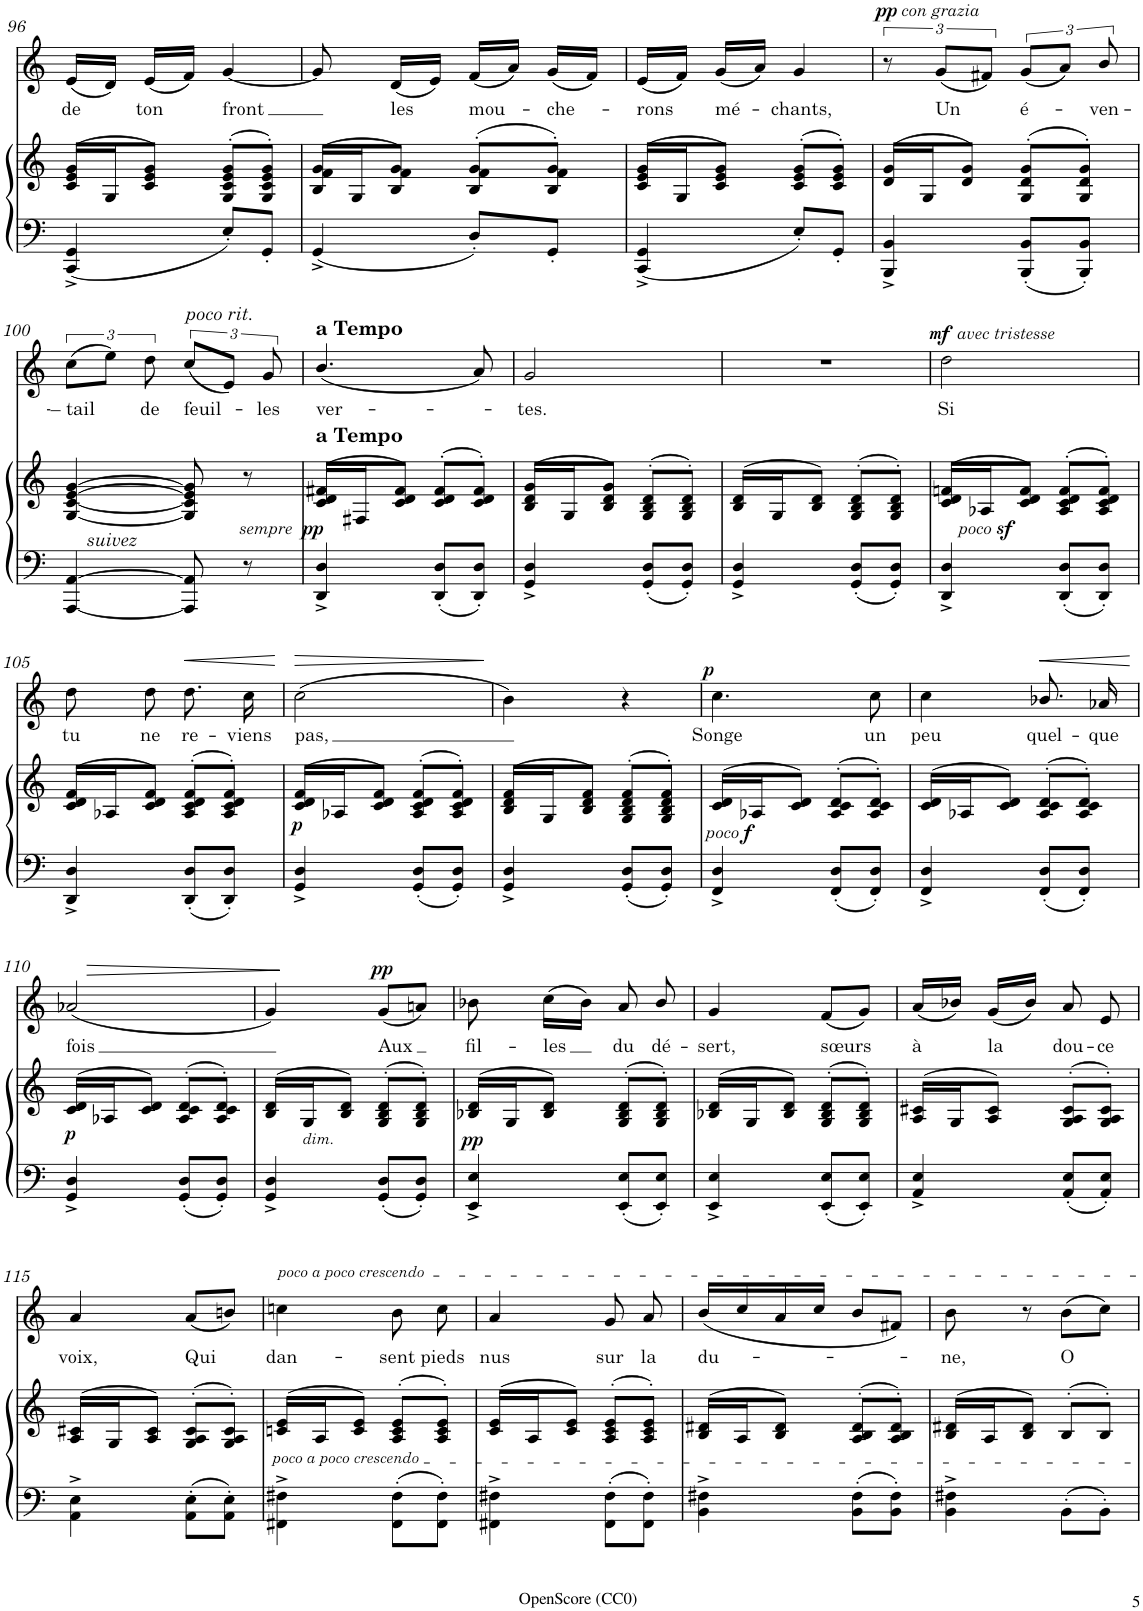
**kern	**kern	**dynam	**kern	**text	**dynam	**kern
*part3	*part3	*part3	*part2	*part2	*part2	*part1
*staff4	*staff3	*staff3/4	*staff2	*staff2	*staff2	*staff1
*I"Piano	*	*	*I"Chant Voice	*	*	*I"Voice
*I'Pno	*	*	*	*	*	*
!!LO:PB:g=z
*clefF4	*clefG2	*	*clefG2	*	*	*clefG2
*k[]	*k[]	*	*k[]	*	*	*k[]
*M2/4	*M2/4	*	*M2/4	*	*	*M2/4
=96	=96	=96	=96	=96	=96	=96
!	!	!	!	!LO:LY:b	!	!
4CC/^ 4GG/^	(>16c/ 16e/ 16g/LL	.	(16e/LL	de	.	2r
.	16G/J	.	16d/JJ)	.	.	.
!	!	!	!	!LO:LY:b	!	!
.	8c/ 8e/ 8g/J)	.	(16e/LL	ton	.	.
.	.	.	16f/JJ)	.	.	.
!	!	!	!	!LO:LY:b	!	!
8E'/L	(>8G/'> 8c/'> 8e/'> 8g/'>L	.	[4g/	front	.	.
8GG'/J	8G/'> 8c/'> 8e/'> 8g/'>J)	.	.	.	.	.
=97	=97	=97	=97	=97	=97	=97
4GG^/	(>16B/ 16f/ 16g/LL	.	8g/]	.	.	2r
.	16G/J	.	.	.	.	.
!	!	!	!	!LO:LY:b	!	!
.	8B/ 8f/ 8g/J)	.	(16d/LL	les	.	.
.	.	.	16e/JJ)	.	.	.
!	!	!	!	!LO:LY:b	!	!
8D'/L	(>8B/'> 8f/'> 8g/'>L	.	(16f/LL	mou-	.	.
.	.	.	16a/JJ)	.	.	.
!	!	!	!	!LO:LY:b	!	!
8GG'/J	8B/'> 8f/'> 8g/'>J)	.	(16g/LL	-che-	.	.
.	.	.	16f/JJ)	.	.	.
=98	=98	=98	=98	=98	=98	=98
!	!	!	!	!LO:LY:b	!	!
4CC/^ 4GG/^	(>16c/ 16e/ 16g/LL	.	(16e/LL	-rons	.	2r
.	16G/J	.	16f/JJ)	.	.	.
!	!	!	!	!LO:LY:b	!	!
.	8c/ 8e/ 8g/J)	.	(16g/LL	mé-	.	.
.	.	.	16a/JJ)	.	.	.
!	!	!	!	!LO:LY:b	!	!
8E'/L	(>8c/'> 8e/'> 8g/'>L	.	4g/	-chants,	.	.
8GG'/J	8c/'> 8e/'> 8g/'>J)	.	.	.	.	.
=99	=99	=99	=99	=99	=99	=99
!	!	!	!	!	!LO:DY:a	!
!	!	!	!	!	!LO:DY:n=1:a	!
4BBB/^ 4BB/^	(>16d/ 16g/LL	.	12r	.	pp other-dynamics	2r
.	16G/J	.	.	.	.	.
!	!	!	!	!LO:LY:b	!	!
.	.	.	(12g/L	Un	.	.
.	8d/ 8g/J)	.	.	.	.	.
.	.	.	12f#X/J)	.	.	.
!	!	!	!	!LO:LY:b	!	!
8BBB/' 8BB/'L	(>8G/'> 8d/'> 8g/'>L	.	(12g/L	é-	.	.
.	.	.	12a/J)	.	.	.
8BBB/' 8BB/'J	8G/'> 8d/'> 8g/'>J)	.	.	.	.	.
!	!	!	!	!LO:LY:b	!	!
.	.	.	12b/	-ven-	.	.
!!LO:LB:g=z
=100	=100	=100	=100	=100	=100	=100
!	!LO:TX:b:i:t=suivez	!	!	!	!	!
!	!	!	!	!LO:LY:b	!	!
[4AAA/ [4AA/	[4G/ [4c/ [>4e/ [4g/	.	(12cc\L	-– tail	.	2r
.	.	.	12ee\J)	.	.	.
!	!	!	!	!LO:LY:b	!	!
.	.	.	12dd\	de	.	.
!	!	!	!LO:TX:a:i:t=poco rit.	!	!	!
!	!	!	!	!LO:LY:b	!	!
8AAA/] 8AA/]	8G/] 8c/] 8e/] 8g/]	.	(12cc/L	feuil-	.	.
.	.	.	12e/J)	.	.	.
8r	8r	.	.	.	.	.
!	!	!	!	!LO:LY:b	!	!
.	.	.	12g/	-les	.	.
=101	=101	=101	=101	=101	=101	=101
!	!	!	!	!	!	!LO:TX:a:B:t=a Tempo
!	!	!	!	!	!	!LO:TX:b:B:t=a Tempo
!	!	!LO:DY:b	!	!LO:LY:b	!	!
!	!	!LO:DY:n=1:b	!	!	!	!
4DD/^ 4D/^	(>16c/ 16d/ 16f#X/LL	other-dynamics pp	(4.b/	ver-	.	2r
.	16F#X/J	.	.	.	.	.
.	8c/ 8d/ 8f#/J)	.	.	.	.	.
8DD/' 8D/'L	(>8c/'> 8d/'> 8f#/'>L	.	.	.	.	.
8DD/' 8D/'J	8c/'> 8d/'> 8f#/'>J)	.	8a/)	.	.	.
=102	=102	=102	=102	=102	=102	=102
!	!	!	!	!LO:LY:b	!	!
4GG/^ 4D/^	(>16B/ 16d/ 16g/LL	.	2g/	-tes.	.	2r
.	16G/J	.	.	.	.	.
.	8B/ 8d/ 8g/J)	.	.	.	.	.
8GG/' 8D/'L	(>8G/'> 8B/'> 8d/'>L	.	.	.	.	.
8GG/' 8D/'J	8G/'> 8B/'> 8d/'>J)	.	.	.	.	.
=103	=103	=103	=103	=103	=103	=103
4GG/^ 4D/^	(>16B/ 16d/LL	.	2r	.	.	2r
.	16G/J	.	.	.	.	.
.	8B/ 8d/J)	.	.	.	.	.
8GG/' 8D/'L	(>8G/'> 8B/'> 8d/'>L	.	.	.	.	.
8GG/' 8D/'J	8G/'> 8B/'> 8d/'>J)	.	.	.	.	.
=104	=104	=104	=104	=104	=104	=104
!	!	!LO:DY:b	!	!LO:LY:b	!LO:DY:a	!
!	!	!	!	!	!LO:DY:n=1:a	!
4DD/^ 4D/^	(>16c/z< 16d/z< 16fn/z<LL	other-dynamics	2dd\	Si	mf other-dynamics	2r
.	16A-X/J	.	.	.	.	.
.	8c/ 8d/ 8f/J)	.	.	.	.	.
8DD/' 8D/'L	(>8A-/'> 8c/'> 8d/'> 8f/'>L	.	.	.	.	.
8DD/' 8D/'J	8A-/'> 8c/'> 8d/'> 8f/'>J)	.	.	.	.	.
!!LO:LB:g=z
=105	=105	=105	=105	=105	=105	=105
!	!	!	!	!LO:LY:b	!	!
4DD/^ 4D/^	(>16c/ 16d/ 16f/LL	.	8dd\	tu	.	2r
.	16A-X/J	.	.	.	.	.
!	!	!	!	!LO:LY:b	!	!
.	8c/ 8d/ 8f/J)	.	8dd\	ne	.	.
!	!	!	!	!LO:LY:b	!LO:HP:b	!
8DD/' 8D/'L	(>8A-/'> 8c/'> 8d/'> 8f/'>L	.	8.dd\	re-	<	.
8DD/' 8D/'J	8A-/'> 8c/'> 8d/'> 8f/'>J)	.	.	.	.	.
!	!	!	!	!LO:LY:b	!	!
.	.	.	16cc\	-viens	.	.
.	.	.	.	.	[	.
=106	=106	=106	=106	=106	=106	=106
!	!	!LO:DY:b	!	!LO:LY:b	!LO:HP:b	!
4GG/^ 4D/^	(>16c/ 16d/ 16f/LL	p	(2cc\	pas,	>	2r
.	16A-X/J	.	.	.	.	.
.	8c/ 8d/ 8f/J)	.	.	.	.	.
8GG/' 8D/'L	(>8A-/'> 8c/'> 8d/'> 8f/'>L	.	.	.	.	.
8GG/' 8D/'J	8A-/'> 8c/'> 8d/'> 8f/'>J)	.	.	.	.	.
.	.	.	.	.	]	.
=107	=107	=107	=107	=107	=107	=107
4GG/^ 4D/^	(>16B/ 16d/ 16f/LL	.	4b\)	.	.	2r
.	16G/J	.	.	.	.	.
.	8B/ 8d/ 8f/J)	.	.	.	.	.
8GG/' 8D/'L	(>8G/'> 8B/'> 8d/'> 8f/'>L	.	4r	.	.	.
8GG/' 8D/'J	8G/'> 8B/'> 8d/'> 8f/'>J)	.	.	.	.	.
=108	=108	=108	=108	=108	=108	=108
!	!	!LO:DY:b	!	!LO:LY:b	!	!
!	!	!LO:DY:n=1:b	!	!	!LO:DY:a	!
4FF/^ 4D/^	(>16c/ 16d/LL	other-dynamics f	4.cc\	Songe	p	2r
.	16A-X/J	.	.	.	.	.
.	8c/ 8d/J)	.	.	.	.	.
8FF/' 8D/'L	(>8A-/'> 8c/'> 8d/'>L	.	.	.	.	.
!	!	!	!	!LO:LY:b	!	!
8FF/' 8D/'J	8A-/'> 8c/'> 8d/'>J)	.	8cc\	un	.	.
=109	=109	=109	=109	=109	=109	=109
!	!	!	!	!LO:LY:b	!	!
4FF/^ 4D/^	(>16c/ 16d/LL	.	4cc\	peu	.	2r
.	16A-X/J	.	.	.	.	.
.	8c/ 8d/J)	.	.	.	.	.
!	!	!	!	!LO:LY:b	!LO:HP:b	!
8FF/' 8D/'L	(>8A-/'> 8c/'> 8d/'>L	.	8.b-X/	quel-	<	.
8FF/' 8D/'J	8A-/'> 8c/'> 8d/'>J)	.	.	.	.	.
!	!	!	!	!LO:LY:b	!	!
.	.	.	16a-X/	-que	.	.
.	.	.	.	.	[	.
!!LO:LB:g=z
=110	=110	=110	=110	=110	=110	=110
!	!	!LO:DY:b	!	!LO:LY:b	!LO:HP:b	!
4GG/^ 4D/^	(>16c/ 16d/LL	p	(2a-X/	fois	>	2r
.	16A-X/J	.	.	.	.	.
.	8c/ 8d/J)	.	.	.	.	.
8GG/' 8D/'L	(>8A-/'> 8c/'> 8d/'>L	.	.	.	.	.
8GG/' 8D/'J	8A-/'> 8c/'> 8d/'>J)	.	.	.	.	.
.	.	.	.	.	]	.
=111	=111	=111	=111	=111	=111	=111
4GG/^ 4D/^	(>16B/ 16d/LL	.	4g/)	.	.	2r
!	!LO:TX:b:i:t=dim.	!	!	!	!	!
.	16G/J	.	.	.	.	.
.	8B/ 8d/J)	.	.	.	.	.
!	!	!	!	!LO:LY:b	!LO:DY:a	!
8GG/' 8D/'L	(>8G/'> 8B/'> 8d/'>L	.	(8g/L	Aux	pp	.
8GG/' 8D/'J	8G/'> 8B/'> 8d/'>J)	.	8an/J)	.	.	.
=112	=112	=112	=112	=112	=112	=112
!	!	!LO:DY:b	!	!LO:LY:b	!	!
4EE/^ 4E/^	(>16B-X/ 16d/LL	pp	8b-X\	fil-	.	2r
.	16G/J	.	.	.	.	.
!	!	!	!	!LO:LY:b	!	!
.	8B-/ 8d/J)	.	(16cc\LL	-les	.	.
.	.	.	16b-\JJ)	.	.	.
!	!	!	!	!LO:LY:b	!	!
8EE/' 8E/'L	(>8G/'> 8B-/'> 8d/'>L	.	8a/	du	.	.
!	!	!	!	!LO:LY:b	!	!
8EE/' 8E/'J	8G/'> 8B-/'> 8d/'>J)	.	8b-/	dé-	.	.
=113	=113	=113	=113	=113	=113	=113
!	!	!	!	!LO:LY:b	!	!
4EE/^ 4E/^	(>16B-X/ 16d/LL	.	4g/	-sert,	.	2r
.	16G/J	.	.	.	.	.
.	8B-/ 8d/J)	.	.	.	.	.
!	!	!	!	!LO:LY:b	!	!
8EE/' 8E/'L	(>8G/'> 8B-/'> 8d/'>L	.	(8f/L	sœurs	.	.
8EE/' 8E/'J	8G/'> 8B-/'> 8d/'>J)	.	8g/J)	.	.	.
=114	=114	=114	=114	=114	=114	=114
!	!	!	!	!LO:LY:b	!	!
4AA/^ 4E/^	(>16A/ 16c#X/LL	.	(16a/LL	à	.	2r
.	16G/J	.	16b-X/JJ)	.	.	.
!	!	!	!	!LO:LY:b	!	!
.	8A/ 8c#/J)	.	(16g/LL	la	.	.
.	.	.	16b-/JJ)	.	.	.
!	!	!	!	!LO:LY:b	!	!
8AA/' 8E/'L	(>8G/'> 8A/'> 8c#/'>L	.	8a/	dou-	.	.
!	!	!	!	!LO:LY:b	!	!
8AA/' 8E/'J	8G/'> 8A/'> 8c#/'>J)	.	8e/	-ce	.	.
!!LO:LB:g=z
=115	=115	=115	=115	=115	=115	=115
!	!	!	!	!LO:LY:b	!	!
4AA\^> 4E\^>	(>16A/ 16c#X/LL	.	4a/	voix,	.	2r
.	16G/J	.	.	.	.	.
.	8A/ 8c#/J)	.	.	.	.	.
!	!	!	!	!LO:LY:b	!	!
8AA\'> 8E\'>L	(>8G/'> 8A/'> 8c#/'>L	.	(8a/L	Qui	.	.
8AA\'> 8E\'>J	8G/'> 8A/'> 8c#/'>J)	.	8bn/J)	.	.	.
=116	=116	=116	=116	=116	=116	=116
!	!	!	!LO:TX:a:i:t=poco a poco crescendo	!	!	!
!	!LO:TX:b:i:t=poco a poco crescendo	!	!	!	!	!
!	!	!	!	!LO:LY:b	!	!
4FF#X\^> 4F#X\^>	(>16cn/ 16e/LL	.	4ccn\	dan-	.	2r
.	16A/J	.	.	.	.	.
.	8c/ 8e/J)	.	.	.	.	.
!	!	!	!	!LO:LY:b	!	!
8FF#\'> 8F#\'>L	(>8A/'> 8c/'> 8e/'>L	.	8b\	-sent	.	.
!	!	!	!	!LO:LY:b	!	!
8FF#\'> 8F#\'>J	8A/'> 8c/'> 8e/'>J)	.	8cc\	pieds	.	.
=117	=117	=117	=117	=117	=117	=117
!	!	!	!	!LO:LY:b	!	!
4FF#X\^> 4F#X\^>	(>16c/ 16e/LL	.	4a/	nus	.	2r
.	16A/J	.	.	.	.	.
.	8c/ 8e/J)	.	.	.	.	.
!	!	!	!	!LO:LY:b	!	!
8FF#\'> 8F#\'>L	(>8A/'> 8c/'> 8e/'>L	.	8g/	sur	.	.
!	!	!	!	!LO:LY:b	!	!
8FF#\'> 8F#\'>J	8A/'> 8c/'> 8e/'>J)	.	8a/	la	.	.
=118	=118	=118	=118	=118	=118	=118
!	!	!	!	!LO:LY:b	!	!
4BB\^> 4F#X\^>	(>16B/ 16d#X/LL	.	(16b/LL	du-	.	2r
.	16A/J	.	16cc/	.	.	.
.	8B/ 8d#/J)	.	16a/	.	.	.
.	.	.	16cc/JJ	.	.	.
8BB\'> 8F#\'>L	(>8A/'> 8B/'> 8d#/'>L	.	8b/L	.	.	.
8BB\'> 8F#\'>J	8A/'> 8B/'> 8d#/'>J)	.	8f#X/J)	.	.	.
=119	=119	=119	=119	=119	=119	=119
!	!	!	!	!LO:LY:b	!	!
4BB\^> 4F#X\^>	(>16B/ 16d#X/LL	.	8b\	-ne,	.	2r
.	16A/J	.	.	.	.	.
.	8B/ 8d#/J)	.	8r	.	.	.
!	!	!	!	!LO:LY:b	!	!
8BB'>\L	(>8B'>/L	.	(8b\L	O	.	.
8BB'>\J	8B'>/J)	.	8cc\J)	.	.	.
=	=	=	=	=	=	=
*-	*-	*-	*-	*-	*-	*-
